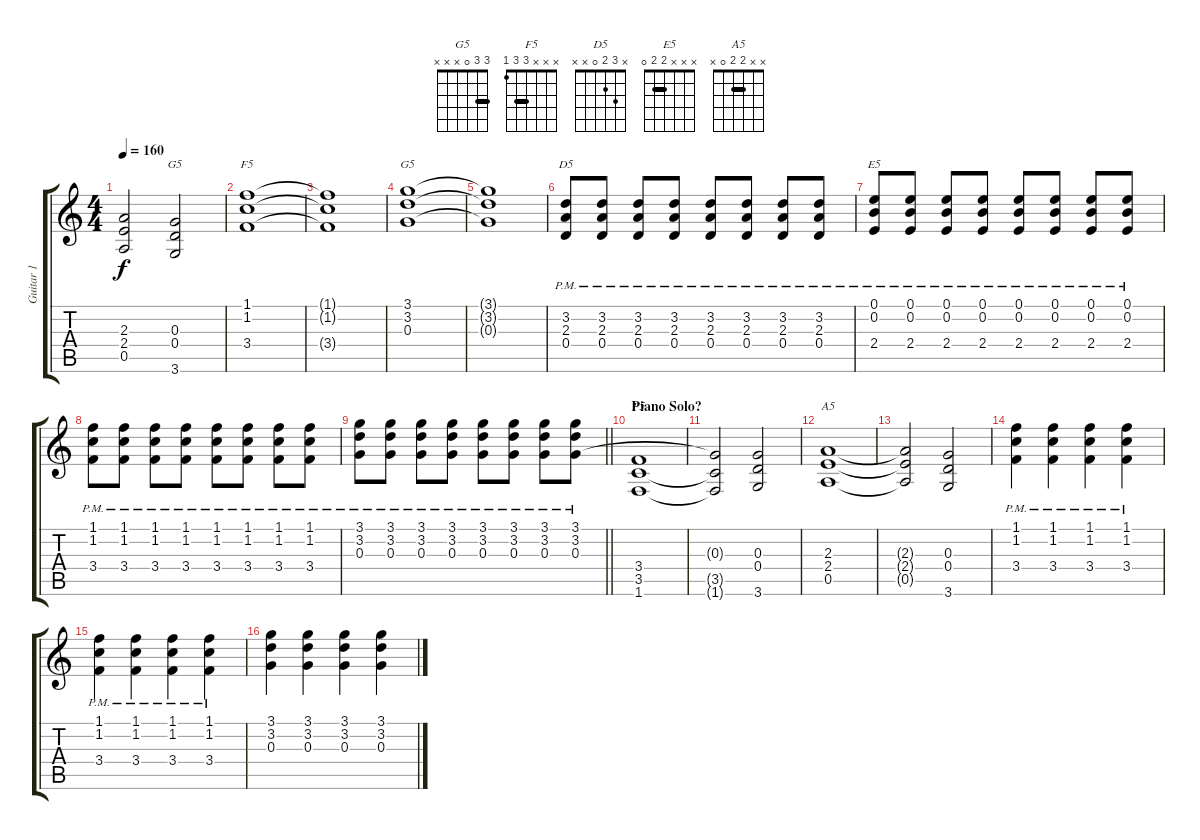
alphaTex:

\track ("Guitar 1" "Guitar 1") {instrument distortionguitar}
\staff {score tabs}
\tuning (E4 B3 G3 D3 A2 E2) {hide}
\chord ("G5" x x 0 0 x 3)
\chord ("F5" 1 1 x 3 x x) {barre 1}
\chord ("G5" 3 3 0 x x x) {barre 3}
\chord ("D5" x 3 2 0 x x)
\chord ("E5" x x x 2 2 0) {barre 2}
\chord ("F5" x x x 3 3 1) {barre 3}
\chord ("A5" x x 2 2 0 x) {barre 2}
\ts (4 4)
\tempo 160
\clef g2
\ks c
(2.3{t} 2.4{t} 0.5{t}).2{dy f} (0.3 0.4 3.6).2{ch "G5"} |
(1.1 1.2 3.4).1{ch "F5"} |
(1.1{t} 1.2{t} 3.4{t}).1 |
(3.1 3.2 0.3).1{ch "G5"} |
(3.1{t} 3.2{t} 0.3{t}).1 |
(3.2 2.3{pm} 0.4).8{ch "D5"} (3.2 2.3{pm} 0.4).8 (3.2 2.3{pm} 0.4).8 (3.2 2.3{pm} 0.4).8 (3.2 2.3{pm} 0.4).8 (3.2 2.3{pm} 0.4).8 (3.2{pm} 2.3 0.4).8 (3.2{pm} 2.3 0.4).8 |
(0.1 0.2{pm} 2.4).8{ch "E5"} (0.1 0.2{pm} 2.4).8 (0.1 0.2{pm} 2.4).8 (0.1 0.2{pm} 2.4).8 (0.1 0.2{pm} 2.4).8 (0.1 0.2{pm} 2.4).8 (0.1 0.2{pm} 2.4).8 (0.1 0.2{pm} 2.4).8 |
(1.1 1.2 3.4{pm}).8 (1.1 1.2{pm} 3.4{pm}).8 (1.1 1.2{pm} 3.4{pm}).8 (1.1 1.2{pm} 3.4{pm}).8 (1.1 1.2{pm} 3.4{pm}).8 (1.1 1.2{pm} 3.4{pm}).8 (1.1 1.2{pm} 3.4{pm}).8 (1.1 1.2{pm} 3.4{pm}).8 |
\barLineRight lightlight
(3.1 3.2{pm} 0.3{pm}).8 (3.1 3.2{pm} 0.3{pm}).8 (3.1 3.2{pm} 0.3{pm}).8 (3.1 3.2{pm} 0.3{pm}).8 (3.1 3.2{pm} 0.3{pm}).8 (3.1 3.2{pm} 0.3{pm}).8 (3.1 3.2{pm} 0.3{pm}).8 (3.1 3.2{pm} 0.3{pm}).8 |
\section ("" "Piano Solo?")
(3.4 3.5 1.6).1{ch "F5" volume 11} |
(0.3{t} 3.5{t} 1.6{t}).2 (0.3 0.4 3.6).2 |
(2.3 2.4 0.5).1{ch "A5"} |
(2.3{t} 2.4{t} 0.5{t}).2 (0.3 0.4 3.6).2 |
(1.1{pm} 1.2{pm} 3.4{pm}).4 (1.1{pm} 1.2{pm} 3.4{pm}).4 (1.1{pm} 1.2{pm} 3.4{pm}).4 (1.1{pm} 1.2{pm} 3.4{pm}).4 |
(1.1{pm} 1.2{pm} 3.4{pm}).4 (1.1{pm} 1.2{pm} 3.4{pm}).4 (1.1{pm} 1.2{pm} 3.4{pm}).4 (1.1{pm} 1.2{pm} 3.4{pm}).4 |
(3.1 3.2 0.3).4 (3.1 3.2 0.3).4 (3.1 3.2 0.3).4 (3.1 3.2 0.3).4
